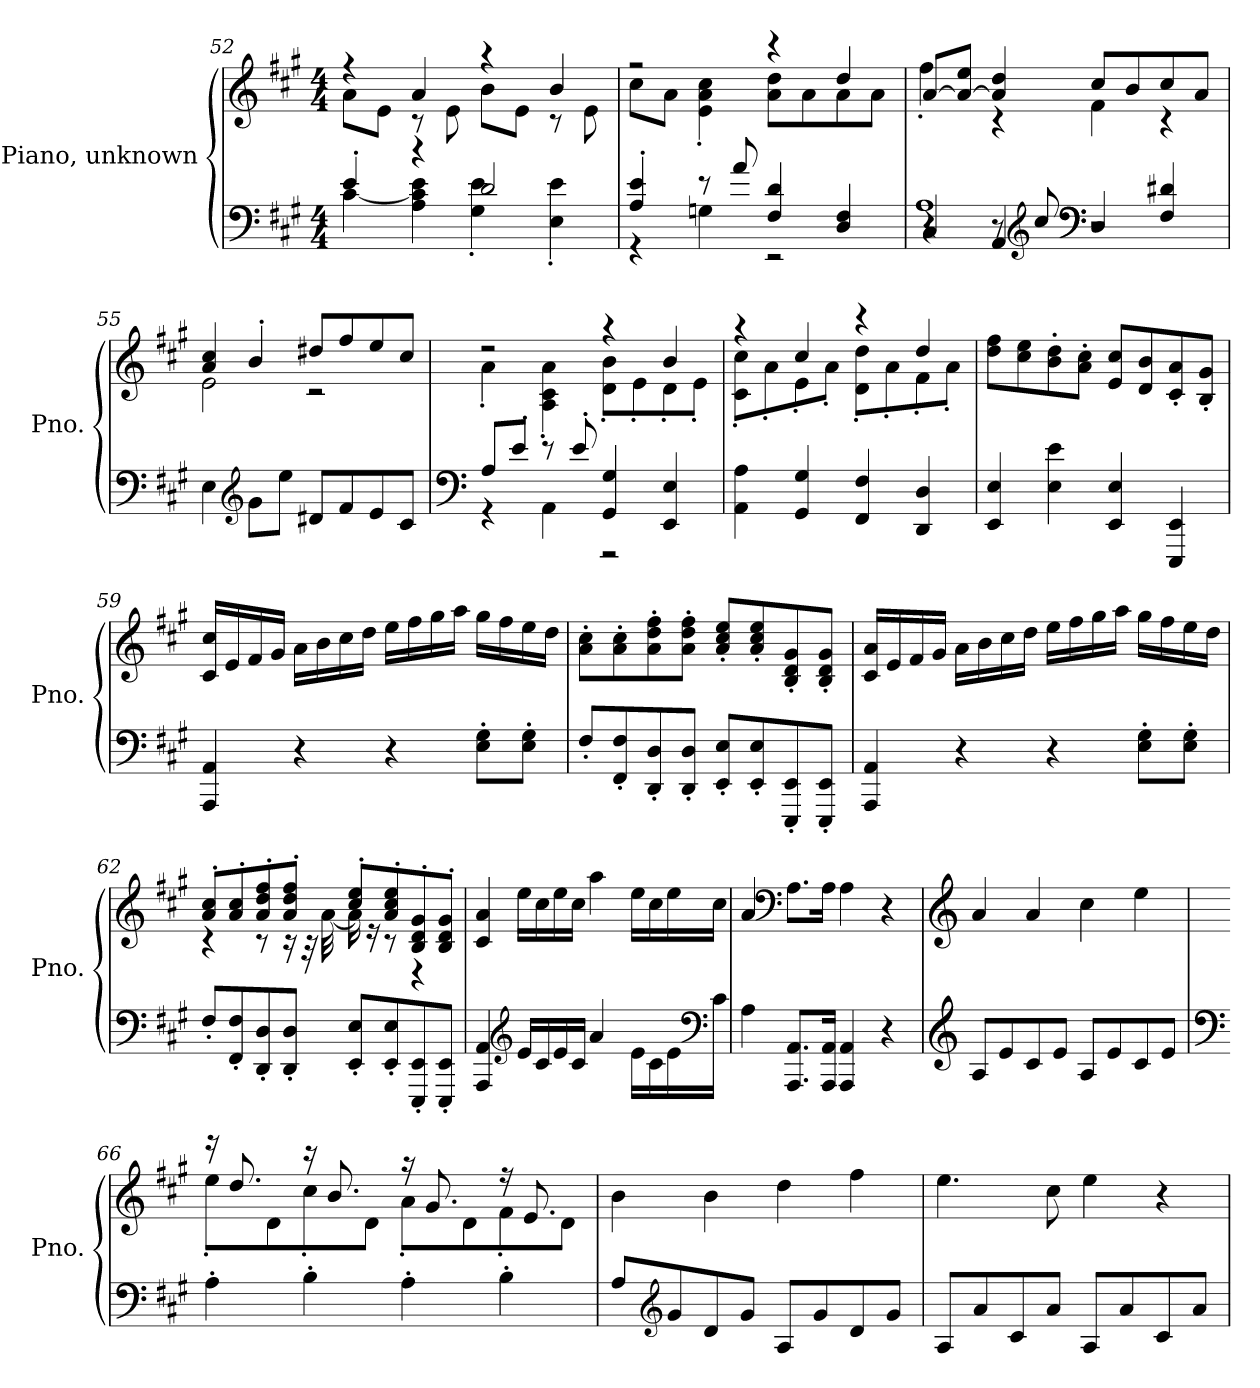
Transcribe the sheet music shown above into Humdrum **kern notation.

**kern	**kern
*part1	*part1
*staff2	*staff1
*I"Piano, unknown	*
*I'Pno.	*
!!LO:LB:g=z
*clefF4	*clefG2
*k[f#c#g#]	*k[f#c#g#]
*M4/4	*M4/4
=52	=52
*^	*^
4e'/	[4c#\	4r	8a\L
.	.	.	8e\J
4r	4A\ 4c#\] 4e\	4a/	8r
.	.	.	8e\
2d/	4G#\' 4e\'	4r	8b\L
.	.	.	8e\J
.	4E\' 4e\'	4b/	8r
.	.	.	8e\
=53	=53	=53	=53
4A/' 4e/'	4r	2r	8cc#\L
.	.	.	8a\J
8r	4Gn\	.	4e\' 4a\' 4cc#\'
8a/	.	.	.
4F#/ 4d/	2r	4r	8a\ 8dd\L
.	.	.	8a\
4D/ 4F#/	.	4dd/	8a\
.	.	.	8a\J
=54	=54	=54	=54
*	*^	*	*
4C#/	1A	4r	[8a/L	4ff#'\
.	.	.	8a/_ 8ee/J	.
8r	.	4AA/	4a/] 4dd/	4r
*clefG2	*	*	*	*
8cc#/	.	.	.	.
*clefF4	*	*	*	*
4D/	.	2r	8cc#/L	4f#\
.	.	.	8b/	.
4F#/ 4d#X/	.	.	8cc#/	4r
.	.	.	8a/J	.
*v	*v	*v	*	*
=55	=55	=55
4E\	4a/ 4cc#/	2e\
*clefG2	*	*
8g#\L	4b'/	.
8ee\J	.	.
8d#X/L	8dd#X/L	2r
8f#/	8ff#/	.
8e/	8ee/	.
8c#/J	8cc#/J	.
!!LO:PB:g=z	!!
=56	=56	=56
*clefF4	*	*
*^	*	*
8A/L	4r	2r	4a'\
8e'/J	.	.	.
8r	4AA\	.	4A\' 4c#\' 4a\'
8e'/	.	.	.
4GG#/ 4G#/	2r	4r	8d\' 8b\'L
.	.	.	8e'\
4EE/ 4E/	.	4b/	8d'\
.	.	.	8e'\J
*v	*v	*	*
=57	=57	=57
4AA\ 4A\	4r	8c#\' 8cc#\'L
.	.	8a'\
4GG#/ 4G#/	4cc#/	8e'\
.	.	8a'\J
4FF#/ 4F#/	4r	8d\' 8dd\'L
.	.	8a'\
4DD/ 4D/	4dd/	8f#'\
.	.	8a'\J
*	*v	*v
=58	=58
4EE/ 4E/	8dd\ 8ff#\L
.	8cc#\ 8ee\
4E\ 4e\	8b\' 8dd\'
.	8a\' 8cc#\'J
4EE/ 4E/	8e/ 8cc#/L
.	8d/ 8b/
4EEE/ 4EE/	8c#/' 8a/'
.	8B/' 8g#/'J
=59	=59
4AAA/ 4AA/	16c#/ 16cc#/LL
.	16e/
.	16f#/
.	16g#/JJ
4r	16a\LL
.	16b\
.	16cc#\
.	16dd\JJ
4r	16ee\LL
.	16ff#\
.	16gg#\
.	16aa\JJ
8E\' 8G#\'L	16gg#\LL
.	16ff#\
8E\' 8G#\'J	16ee\
.	16dd\JJ
!!LO:LB:g=z
=60	=60
8F#'/L	8a\' 8cc#\'L
8FF#/' 8F#/'	8a\' 8cc#\'
8DD/' 8D/'	8a\' 8dd\' 8ff#\'
8DD/' 8D/'J	8a\' 8dd\' 8ff#\'J
8EE/' 8E/'L	8a/' 8cc#/' 8ee/'L
8EE/' 8E/'	8a/' 8cc#/' 8ee/'
8EEE/' 8EE/'	8B/' 8d/' 8g#/'
8EEE/' 8EE/'J	8B/' 8d/' 8g#/'J
=61	=61
4AAA/ 4AA/	16c#/ 16a/LL
.	16e/
.	16f#/
.	16g#/JJ
4r	16a\LL
.	16b\
.	16cc#\
.	16dd\JJ
4r	16ee\LL
.	16ff#\
.	16gg#\
.	16aa\JJ
8E\' 8G#\'L	16gg#\LL
.	16ff#\
8E\' 8G#\'J	16ee\
.	16dd\JJ
=62	=62
*	*^
8F#'/L	8a/' 8cc#/'L	4r
8FF#/' 8F#/'	8a/' 8cc#/'	.
8DD/' 8D/'	8a/' 8dd/' 8ff#/'	8r
8DD/' 8D/'J	8a/' 8dd/' 8ff#/'J	16r
.	.	32r
.	.	[32a\
8EE/' 8E/'L	8cc#/' 8ee/'L	16a\]
.	.	16r
8EE/' 8E/'	8a/' 8cc#/' 8ee/'	8r
8EEE/' 8EE/'	8B/' 8d/' 8g#/'	4r
8EEE/' 8EE/'J	8B/' 8d/' 8g#/'J	.
*	*v	*v
!!LO:LB:g=z
=63	=63
4AAA/ 4AA/	4c#/ 4a/
*clefG2	*
16e/LL	16ee\LL
16c#/	16cc#\
16e/	16ee\
16c#/JJ	16cc#\JJ
4a/	4aa\
16e\LL	16ee\LL
16c#\	16cc#\
16e\	16ee\
*clefF4	*
16c#\JJ	16cc#\JJ
=64	=64
4A\	4a/
*	*clefF4
8.AAA/ 8.AA/L	8.A\L
16AAA/ 16AA/Jk	16A\Jk
4AAA/ 4AA/	4A\
4r	4r
=65	=65
*clefG2	*clefG2
8A/L	4a/
8e/	.
8c#/	4a/
8e/J	.
8A/L	4cc#\
8e/	.
8c#/	4ee\
8e/J	.
!!LO:LB:g=z
=66	=66
*clefF4	*
*	*^
4A'\	16r	8ee'\L
.	8.dd/	.
.	.	8d\
4B'\	16r	8cc#'\
.	8.b/	.
.	.	8d\J
4A'\	16r	8a'\L
.	8.g#/	.
.	.	8d\
4B'\	16r	8f#'\
.	8.e/	.
.	.	8d\J
*	*v	*v
=67	=67
8A/L	4b\
*clefG2	*
8g#/	.
8d/	4b\
8g#/J	.
8A/L	4dd\
8g#/	.
8d/	4ff#\
8g#/J	.
=68	=68
8A/L	4.ee\
8a/	.
8c#/	.
8a/J	8cc#\
8A/L	4ee\
8a/	.
8c#/	4r
8a/J	.
=	=
*-	*-
